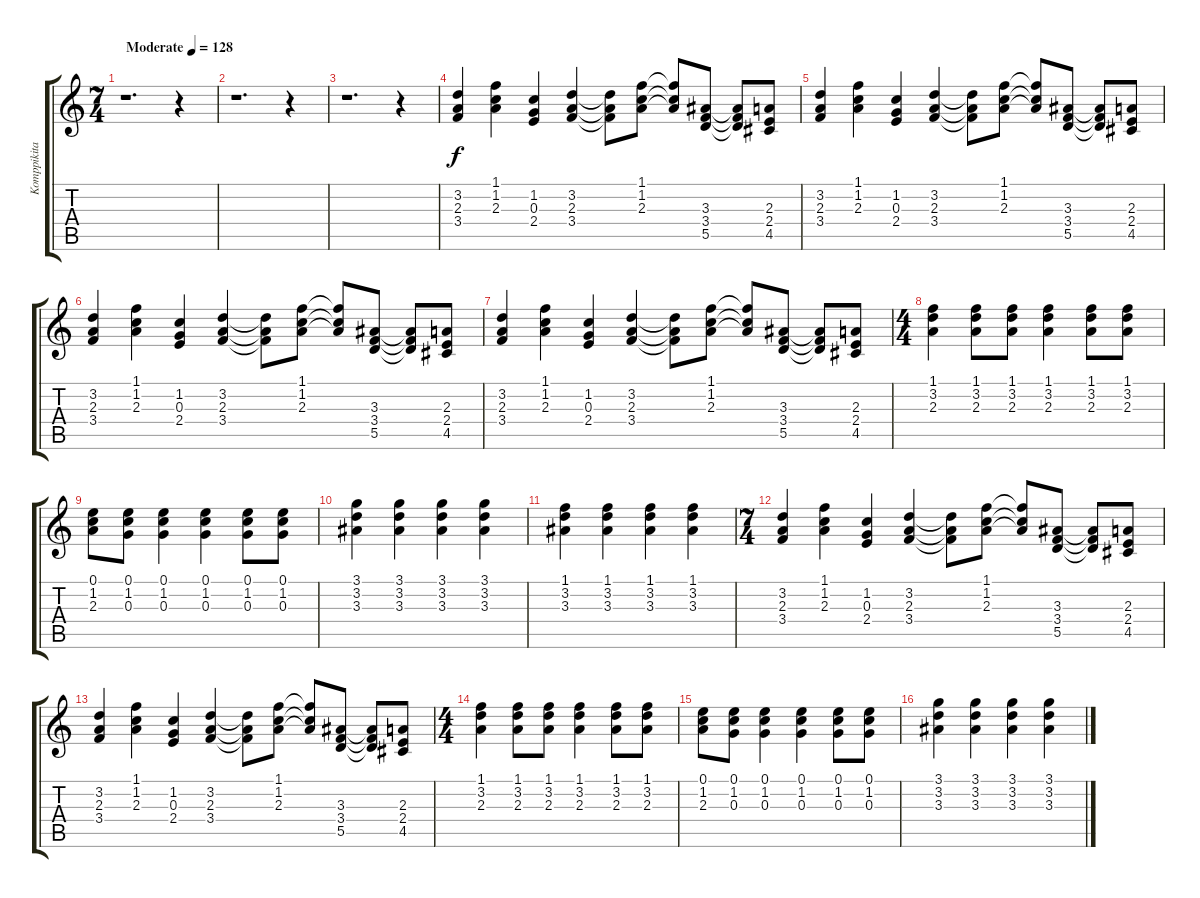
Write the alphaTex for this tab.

\track ("Komppikitara (Juice Leskinen)" "Komppikita") {instrument distortionguitar}
\staff {score tabs}
\tuning (E4 B3 G3 D3 A2 E2) {hide}
\ts (7 4)
\tempo (128 "Moderate")
\clef g2
\ks c
r.1{d dy f instrument distortionguitar} r.4 |
r.1{d} r.4 |
r.1{d} r.4 |
(3.2 2.3 3.4).4 (1.1 1.2 2.3).4 (1.2 0.3 2.4).4 (3.2 2.3 3.4).4 (3.2{t} 2.3{t} 3.4{t}).8 (1.1 1.2 2.3).8 (1.1{t} 1.2{t} 2.3{t}).8 (3.3 3.4 5.5).8 (3.3{t} 3.4{t} 5.5{t}).8 (2.3 2.4 4.5).8 |
(3.2 2.3 3.4).4 (1.1 1.2 2.3).4 (1.2 0.3 2.4).4 (3.2 2.3 3.4).4 (3.2{t} 2.3{t} 3.4{t}).8 (1.1 1.2 2.3).8 (1.1{t} 1.2{t} 2.3{t}).8 (3.3 3.4 5.5).8 (3.3{t} 3.4{t} 5.5{t}).8 (2.3 2.4 4.5).8 |
(3.2 2.3 3.4).4 (1.1 1.2 2.3).4 (1.2 0.3 2.4).4 (3.2 2.3 3.4).4 (3.2{t} 2.3{t} 3.4{t}).8 (1.1 1.2 2.3).8 (1.1{t} 1.2{t} 2.3{t}).8 (3.3 3.4 5.5).8 (3.3{t} 3.4{t} 5.5{t}).8 (2.3 2.4 4.5).8 |
(3.2 2.3 3.4).4 (1.1 1.2 2.3).4 (1.2 0.3 2.4).4 (3.2 2.3 3.4).4 (3.2{t} 2.3{t} 3.4{t}).8 (1.1 1.2 2.3).8 (1.1{t} 1.2{t} 2.3{t}).8 (3.3 3.4 5.5).8 (3.3{t} 3.4{t} 5.5{t}).8 (2.3 2.4 4.5).8 |
\ts (4 4)
(1.1 3.2 2.3).4 (1.1 3.2 2.3).8 (1.1 3.2 2.3).8 (1.1 3.2 2.3).4 (1.1 3.2 2.3).8 (1.1 3.2 2.3).8 |
(0.1 1.2 2.3).8 (0.1 1.2 0.3).8 (0.1 1.2 0.3).4 (0.1 1.2 0.3).4 (0.1 1.2 0.3).8 (0.1 1.2 0.3).8 |
(3.1 3.2 3.3).4 (3.1 3.2 3.3).4 (3.1 3.2 3.3).4 (3.1 3.2 3.3).4 |
(1.1 3.2 3.3).4 (1.1 3.2 3.3).4 (1.1 3.2 3.3).4 (1.1 3.2 3.3).4 |
\ts (7 4)
(3.2 2.3 3.4).4 (1.1 1.2 2.3).4 (1.2 0.3 2.4).4 (3.2 2.3 3.4).4 (3.2{t} 2.3{t} 3.4{t}).8 (1.1 1.2 2.3).8 (1.1{t} 1.2{t} 2.3{t}).8 (3.3 3.4 5.5).8 (3.3{t} 3.4{t} 5.5{t}).8 (2.3 2.4 4.5).8 |
(3.2 2.3 3.4).4 (1.1 1.2 2.3).4 (1.2 0.3 2.4).4 (3.2 2.3 3.4).4 (3.2{t} 2.3{t} 3.4{t}).8 (1.1 1.2 2.3).8 (1.1{t} 1.2{t} 2.3{t}).8 (3.3 3.4 5.5).8 (3.3{t} 3.4{t} 5.5{t}).8 (2.3 2.4 4.5).8 |
\ts (4 4)
(1.1 3.2 2.3).4 (1.1 3.2 2.3).8 (1.1 3.2 2.3).8 (1.1 3.2 2.3).4 (1.1 3.2 2.3).8 (1.1 3.2 2.3).8 |
(0.1 1.2 2.3).8 (0.1 1.2 0.3).8 (0.1 1.2 0.3).4 (0.1 1.2 0.3).4 (0.1 1.2 0.3).8 (0.1 1.2 0.3).8 |
(3.1 3.2 3.3).4 (3.1 3.2 3.3).4 (3.1 3.2 3.3).4 (3.1 3.2 3.3).4
